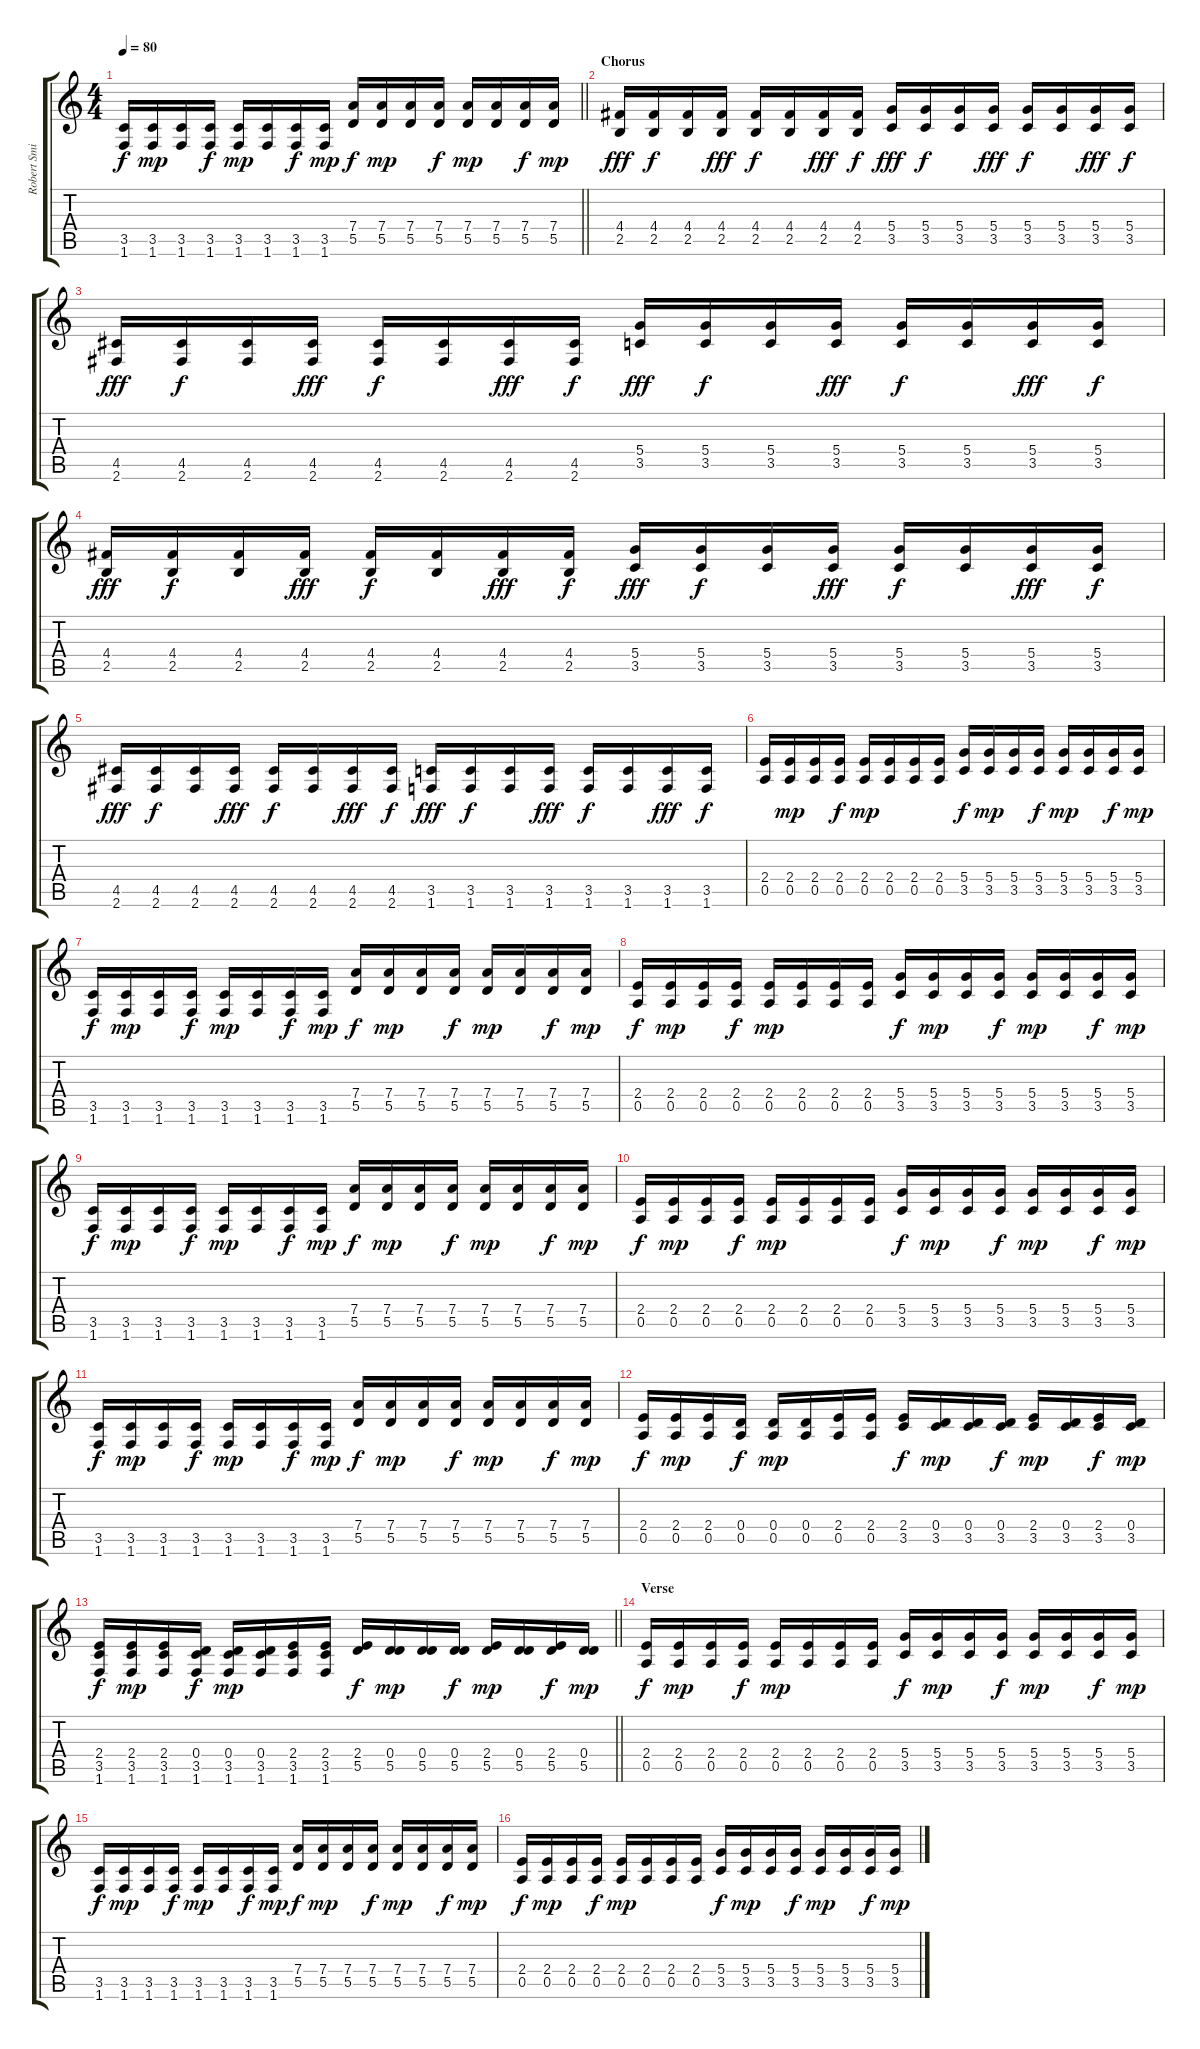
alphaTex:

\track ("Robert Smith 1" "Robert Smi") {instrument electricguitarclean}
\staff {score tabs}
\tuning (E4 B3 G3 D3 A2 E2) {hide}
\ts (4 4)
\tempo 80
\clef g2
\barLineRight lightlight
\ks c
(3.5 1.6).16{dy f} (3.5 1.6).16{dy mp} (3.5 1.6).16 (3.5 1.6).16{dy f} (3.5 1.6).16{dy mp} (3.5 1.6).16 (3.5 1.6).16{dy f} (3.5 1.6).16{dy mp} (7.4 5.5).16{dy f} (7.4 5.5).16{dy mp} (7.4 5.5).16 (7.4 5.5).16{dy f} (7.4 5.5).16{dy mp} (7.4 5.5).16 (7.4 5.5).16{dy f} (7.4 5.5).16{dy mp} |
\section ("" "Chorus")
(4.4 2.5).16{dy fff} (4.4 2.5).16{dy f} (4.4 2.5).16 (4.4 2.5).16{dy fff} (4.4 2.5).16{dy f} (4.4 2.5).16 (4.4 2.5).16{dy fff} (4.4 2.5).16{dy f} (5.4 3.5).16{dy fff} (5.4 3.5).16{dy f} (5.4 3.5).16 (5.4 3.5).16{dy fff} (5.4 3.5).16{dy f} (5.4 3.5).16 (5.4 3.5).16{dy fff} (5.4 3.5).16{dy f} |
(4.5 2.6).16{dy fff} (4.5 2.6).16{dy f} (4.5 2.6).16 (4.5 2.6).16{dy fff} (4.5 2.6).16{dy f} (4.5 2.6).16 (4.5 2.6).16{dy fff} (4.5 2.6).16{dy f} (5.4 3.5).16{dy fff} (5.4 3.5).16{dy f} (5.4 3.5).16 (5.4 3.5).16{dy fff} (5.4 3.5).16{dy f} (5.4 3.5).16 (5.4 3.5).16{dy fff} (5.4 3.5).16{dy f} |
(4.4 2.5).16{dy fff} (4.4 2.5).16{dy f} (4.4 2.5).16 (4.4 2.5).16{dy fff} (4.4 2.5).16{dy f} (4.4 2.5).16 (4.4 2.5).16{dy fff} (4.4 2.5).16{dy f} (5.4 3.5).16{dy fff} (5.4 3.5).16{dy f} (5.4 3.5).16 (5.4 3.5).16{dy fff} (5.4 3.5).16{dy f} (5.4 3.5).16 (5.4 3.5).16{dy fff} (5.4 3.5).16{dy f} |
(4.5 2.6).16{dy fff} (4.5 2.6).16{dy f} (4.5 2.6).16 (4.5 2.6).16{dy fff} (4.5 2.6).16{dy f} (4.5 2.6).16 (4.5 2.6).16{dy fff} (4.5 2.6).16{dy f} (3.5 1.6).16{dy fff} (3.5 1.6).16{dy f} (3.5 1.6).16 (3.5 1.6).16{dy fff} (3.5 1.6).16{dy f} (3.5 1.6).16 (3.5 1.6).16{dy fff} (3.5 1.6).16{dy f} |
(2.4 0.5).16 (2.4 0.5).16{dy mp} (2.4 0.5).16 (2.4 0.5).16{dy f} (2.4 0.5).16{dy mp} (2.4 0.5).16 (2.4 0.5).16 (2.4 0.5).16 (5.4 3.5).16{dy f} (5.4 3.5).16{dy mp} (5.4 3.5).16 (5.4 3.5).16{dy f} (5.4 3.5).16{dy mp} (5.4 3.5).16 (5.4 3.5).16{dy f} (5.4 3.5).16{dy mp} |
(3.5 1.6).16{dy f} (3.5 1.6).16{dy mp} (3.5 1.6).16 (3.5 1.6).16{dy f} (3.5 1.6).16{dy mp} (3.5 1.6).16 (3.5 1.6).16{dy f} (3.5 1.6).16{dy mp} (7.4 5.5).16{dy f} (7.4 5.5).16{dy mp} (7.4 5.5).16 (7.4 5.5).16{dy f} (7.4 5.5).16{dy mp} (7.4 5.5).16 (7.4 5.5).16{dy f} (7.4 5.5).16{dy mp} |
(2.4 0.5).16{dy f} (2.4 0.5).16{dy mp} (2.4 0.5).16 (2.4 0.5).16{dy f} (2.4 0.5).16{dy mp} (2.4 0.5).16 (2.4 0.5).16 (2.4 0.5).16 (5.4 3.5).16{dy f} (5.4 3.5).16{dy mp} (5.4 3.5).16 (5.4 3.5).16{dy f} (5.4 3.5).16{dy mp} (5.4 3.5).16 (5.4 3.5).16{dy f} (5.4 3.5).16{dy mp} |
(3.5 1.6).16{dy f} (3.5 1.6).16{dy mp} (3.5 1.6).16 (3.5 1.6).16{dy f} (3.5 1.6).16{dy mp} (3.5 1.6).16 (3.5 1.6).16{dy f} (3.5 1.6).16{dy mp} (7.4 5.5).16{dy f} (7.4 5.5).16{dy mp} (7.4 5.5).16 (7.4 5.5).16{dy f} (7.4 5.5).16{dy mp} (7.4 5.5).16 (7.4 5.5).16{dy f} (7.4 5.5).16{dy mp} |
(2.4 0.5).16{dy f} (2.4 0.5).16{dy mp} (2.4 0.5).16 (2.4 0.5).16{dy f} (2.4 0.5).16{dy mp} (2.4 0.5).16 (2.4 0.5).16 (2.4 0.5).16 (5.4 3.5).16{dy f} (5.4 3.5).16{dy mp} (5.4 3.5).16 (5.4 3.5).16{dy f} (5.4 3.5).16{dy mp} (5.4 3.5).16 (5.4 3.5).16{dy f} (5.4 3.5).16{dy mp} |
(3.5 1.6).16{dy f} (3.5 1.6).16{dy mp} (3.5 1.6).16 (3.5 1.6).16{dy f} (3.5 1.6).16{dy mp} (3.5 1.6).16 (3.5 1.6).16{dy f} (3.5 1.6).16{dy mp} (7.4 5.5).16{dy f} (7.4 5.5).16{dy mp} (7.4 5.5).16 (7.4 5.5).16{dy f} (7.4 5.5).16{dy mp} (7.4 5.5).16 (7.4 5.5).16{dy f} (7.4 5.5).16{dy mp} |
(2.4 0.5).16{dy f} (2.4 0.5).16{dy mp} (2.4 0.5).16 (0.4 0.5).16{dy f} (0.4 0.5).16{dy mp} (0.4 0.5).16 (2.4 0.5).16 (2.4 0.5).16 (2.4 3.5).16{dy f} (0.4 3.5).16{dy mp} (0.4 3.5).16 (0.4 3.5).16{dy f} (2.4 3.5).16{dy mp} (0.4 3.5).16 (2.4 3.5).16{dy f} (0.4 3.5).16{dy mp} |
\barLineRight lightlight
(2.4 3.5 1.6).16{dy f} (2.4 3.5 1.6).16{dy mp} (2.4 3.5 1.6).16 (0.4 3.5 1.6).16{dy f} (0.4 3.5 1.6).16{dy mp} (0.4 3.5 1.6).16 (2.4 3.5 1.6).16 (2.4 3.5 1.6).16 (2.4 5.5).16{dy f} (0.4 5.5).16{dy mp} (0.4 5.5).16 (0.4 5.5).16{dy f} (2.4 5.5).16{dy mp} (0.4 5.5).16 (2.4 5.5).16{dy f} (0.4 5.5).16{dy mp} |
\section ("" "Verse")
(2.4 0.5).16{dy f} (2.4 0.5).16{dy mp} (2.4 0.5).16 (2.4 0.5).16{dy f} (2.4 0.5).16{dy mp} (2.4 0.5).16 (2.4 0.5).16 (2.4 0.5).16 (5.4 3.5).16{dy f} (5.4 3.5).16{dy mp} (5.4 3.5).16 (5.4 3.5).16{dy f} (5.4 3.5).16{dy mp} (5.4 3.5).16 (5.4 3.5).16{dy f} (5.4 3.5).16{dy mp} |
(3.5 1.6).16{dy f} (3.5 1.6).16{dy mp} (3.5 1.6).16 (3.5 1.6).16{dy f} (3.5 1.6).16{dy mp} (3.5 1.6).16 (3.5 1.6).16{dy f} (3.5 1.6).16{dy mp} (7.4 5.5).16{dy f} (7.4 5.5).16{dy mp} (7.4 5.5).16 (7.4 5.5).16{dy f} (7.4 5.5).16{dy mp} (7.4 5.5).16 (7.4 5.5).16{dy f} (7.4 5.5).16{dy mp} |
(2.4 0.5).16{dy f} (2.4 0.5).16{dy mp} (2.4 0.5).16 (2.4 0.5).16{dy f} (2.4 0.5).16{dy mp} (2.4 0.5).16 (2.4 0.5).16 (2.4 0.5).16 (5.4 3.5).16{dy f} (5.4 3.5).16{dy mp} (5.4 3.5).16 (5.4 3.5).16{dy f} (5.4 3.5).16{dy mp} (5.4 3.5).16 (5.4 3.5).16{dy f} (5.4 3.5).16{dy mp}
